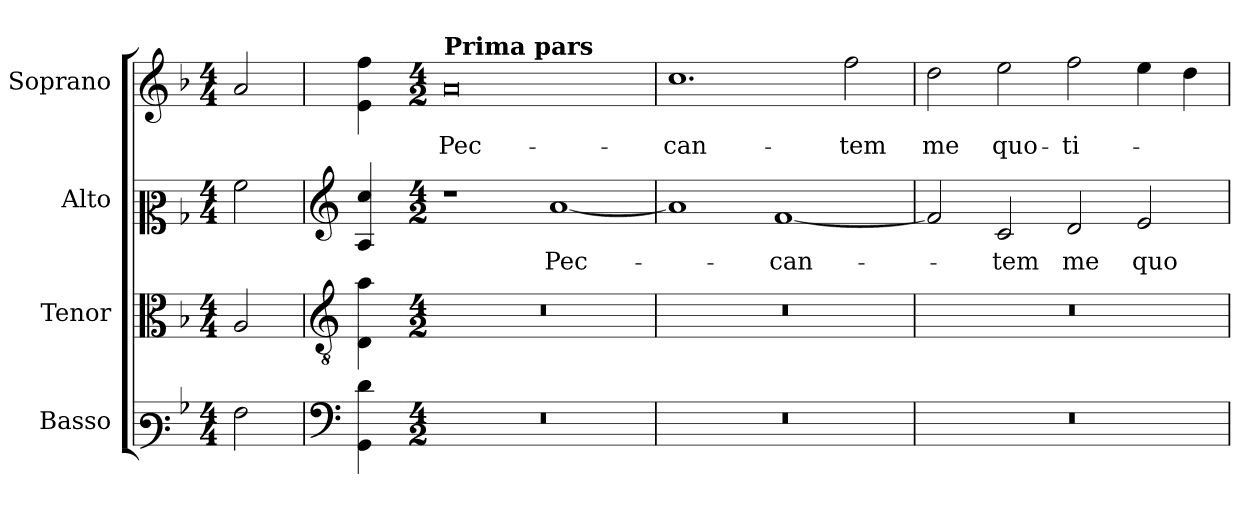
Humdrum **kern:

**kern	**kern	**kern	**text	**kern	**text
*part4	*part3	*part2	*part2	*part1	*part1
*staff4	*staff3	*staff2	*staff2	*staff1	*staff1
*I"Basso	*I"Tenor	*I"Alto	*	*I"Soprano	*
*I'B.	*I'T.	*I'A.	*	*I'S.	*
!!LO:PB:g=z
*clefF3	*clefC3	*clefC2	*	*clefG2	*
*	*ITrd7c12	*	*	*	*
*k[b-]	*k[b-]	*k[b-]	*	*k[b-]	*
*F:	*F:	*F:	*	*F:	*
*M4/4	*M4/4	*M4/4	*	*M4/4	*
=1	=1	=1	=1	=1	=1
!LO:N:head=open	!LO:N:head=open	!LO:N:head=open	!	!LO:N:head=open	!
2Ai\	2AAi/	2ai\	.	2ai/	.
=2	=2	=2	=2	=2	=2
*clefF4	*clefGv2	*clefG2	*	*	*
4GGi\ 4di	4DDi\ 4Ai	4Ai/ 4cci	.	4ei\ 4ffi	.
=3-	=3-	=3-	=3-	=3-	=3-
*M4/2	*M4/2	*M4/2	*	*M4/2	*
!LO:N:vis=1	!LO:N:vis=1	!	!	!	!
!	!	!	!	!LO:TX:a:B:t=Prima pars	!
!	!	!	!	!	!LO:LY:b:color=#000000
0r	0r	1r	.	0ai	Pec-
!	!	!	!LO:LY:b:color=#000000	!	!
.	.	[1ai	Pec-	.	.
=4	=4	=4	=4	=4	=4
!LO:N:vis=1	!LO:N:vis=1	!	!	!	!
!	!	!	!	!	!LO:LY:b:color=#000000
0r	0r	1ai]	.	1.cci	-can-
!	!	!	!LO:LY:b:color=#000000	!	!
.	.	[1fi	-can-	.	.
!	!	!	!	!	!LO:LY:b:color=#000000
.	.	.	.	2ffi\	-tem
=5	=5	=5	=5	=5	=5
!LO:N:vis=1	!LO:N:vis=1	!	!	!	!
!	!	!	!	!	!LO:LY:b:color=#000000
0r	0r	2fi/]	.	2ddi\	me
!	!	!	!LO:LY:b:color=#000000	!	!
!	!	!	!	!	!LO:LY:b:color=#000000
.	.	2ci/	-tem	2eei\	quo-
!	!	!	!LO:LY:b:color=#000000	!	!
!	!	!	!	!	!LO:LY:b:color=#000000
.	.	2di/	me	2ffi\	-ti-
!	!	!	!LO:LY:b:color=#000000	!	!
.	.	2ei/	quo-	4eei\	.
.	.	.	.	4ddi\	.
=	=	=	=	=	=
*-	*-	*-	*-	*-	*-
